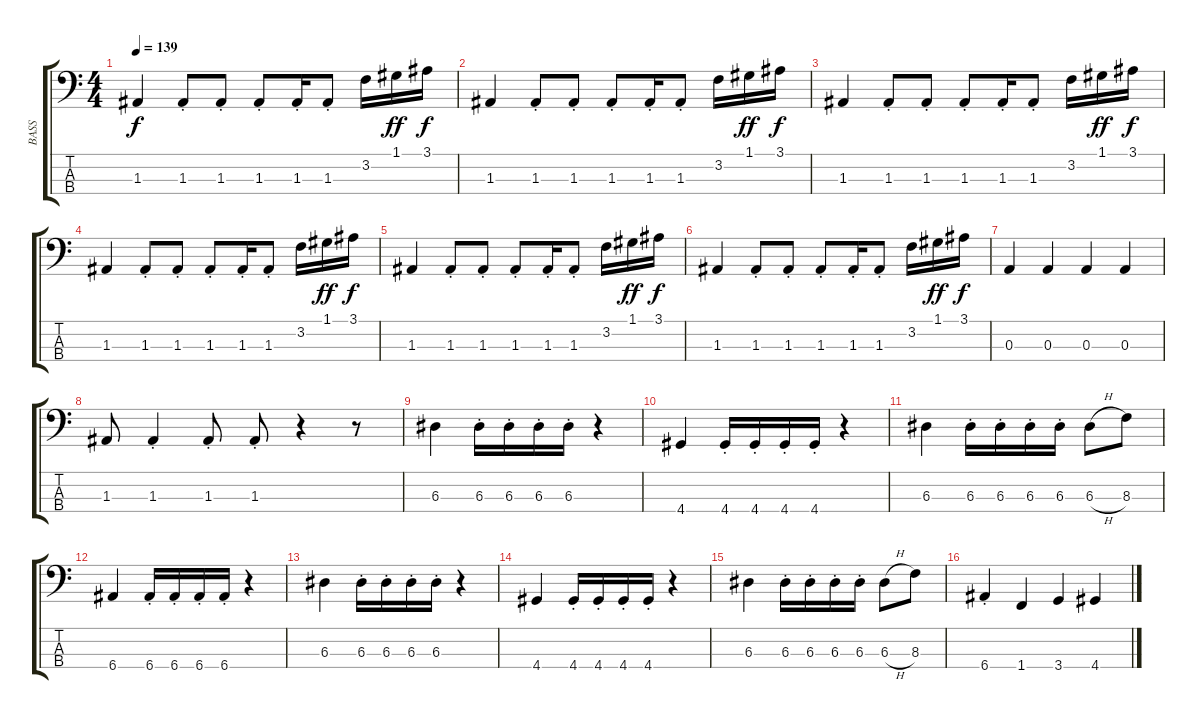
\track ("BASS " "BASS ") {instrument electricbassfinger}
\staff {score tabs}
\tuning (G2 D2 A1 E1) {hide}
\ts (4 4)
\tempo 139
\clef f4
\ks c
1.3.4{dy f} 1.3{st}.8 1.3{st}.8 1.3{st}.8 1.3{st}.16 1.3{st}.8 3.2.16 1.1.16{dy ff} 3.1.16{dy f} |
1.3.4 1.3{st}.8 1.3{st}.8 1.3{st}.8 1.3{st}.16 1.3{st}.8 3.2.16 1.1.16{dy ff} 3.1.16{dy f} |
1.3.4 1.3{st}.8 1.3{st}.8 1.3{st}.8 1.3{st}.16 1.3{st}.8 3.2.16 1.1.16{dy ff} 3.1.16{dy f} |
1.3.4 1.3{st}.8 1.3{st}.8 1.3{st}.8 1.3{st}.16 1.3{st}.8 3.2.16 1.1.16{dy ff} 3.1.16{dy f} |
1.3.4 1.3{st}.8 1.3{st}.8 1.3{st}.8 1.3{st}.16 1.3{st}.8 3.2.16 1.1.16{dy ff} 3.1.16{dy f} |
1.3.4 1.3{st}.8 1.3{st}.8 1.3{st}.8 1.3{st}.16 1.3{st}.8 3.2.16 1.1.16{dy ff} 3.1.16{dy f} |
0.3.4 0.3.4 0.3.4 0.3.4 |
1.3.8 1.3{st}.4 1.3{st}.8 1.3{st}.8 r.4 r.8 |
6.3.4 6.3{st}.16 6.3{st}.16 6.3{st}.16 6.3{st}.16 r.4 |
4.4.4 4.4{st}.16 4.4{st}.16 4.4{st}.16 4.4{st}.16 r.4 |
6.3.4 6.3{st}.16 6.3{st}.16 6.3{st}.16 6.3{st}.16 6.3{h}.8 8.3.8 |
6.4.4 6.4{st}.16 6.4{st}.16 6.4{st}.16 6.4{st}.16 r.4 |
6.3.4 6.3{st}.16 6.3{st}.16 6.3{st}.16 6.3{st}.16 r.4 |
4.4.4 4.4{st}.16 4.4{st}.16 4.4{st}.16 4.4{st}.16 r.4 |
6.3.4 6.3{st}.16 6.3{st}.16 6.3{st}.16 6.3{st}.16 6.3{h}.8 8.3.8 |
6.4{st}.4 1.4.4 3.4.4 4.4.4
